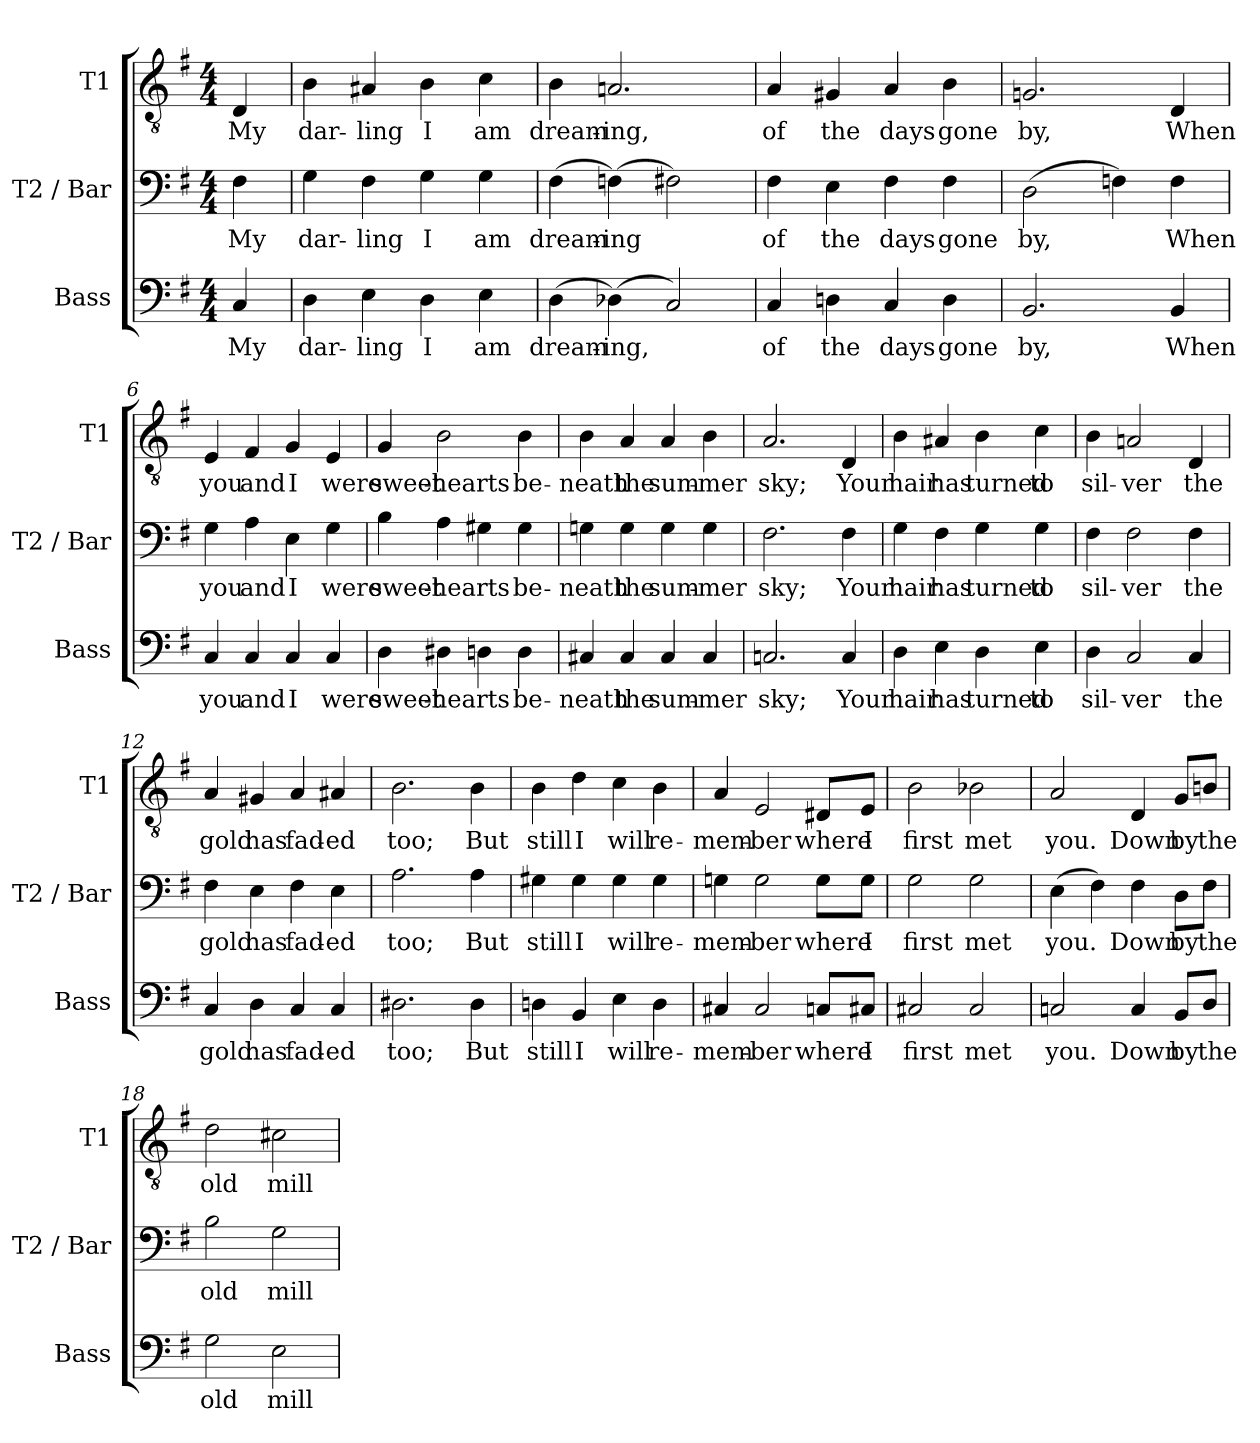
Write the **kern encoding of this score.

**kern	**text	**kern	**text	**kern	**text
*part3	*part3	*part2	*part2	*part1	*part1
*staff3	*staff3	*staff2	*staff2	*staff1	*staff1
*I"Bass	*	*I"T2 / Bar	*	*I"T1	*
*I'Bass	*	*I'T2 / Bar	*	*I'T1	*
*stria5	*	*stria5	*	*stria5	*
*clefF4	*	*clefF4	*	*clefGv2	*
*k[f#]	*	*k[f#]	*	*k[f#]	*
*G:	*	*G:	*	*G:	*
*M4/4	*	*M4/4	*	*M4/4	*
*MM100	*	*MM100	*	*MM100	*
=1	=1	=1	=1	=1	=1
4C	My	4F#	My	4D	My
=2	=2	=2	=2	=2	=2
4D	dar-	4G	dar-	4B	dar-
4E	-ling	4F#	-ling	4A#X	-ling
4D	I	4G	I	4B	I
4E	am	4G	am	4c	am
=3	=3	=3	=3	=3	=3
(<4D	dream-	(<4F#	dream-	4B	dream-
(<4D-X)	-ing,	(<4Fn)	-ing	2.An	-ing,
2C)	.	2F#X)	.	.	.
=4	=4	=4	=4	=4	=4
4C	of	4F#	of	4A	of
4Dn	the	4E	the	4G#X	the
4C	days	4F#	days	4A	days
4D	gone	4F#	gone	4B	gone
=5	=5	=5	=5	=5	=5
2.BB	by,	(<2D	by,	2.Gn	by,
.	.	4Fn)	.	.	.
4BB	When	4F	When	4D	When
=6	=6	=6	=6	=6	=6
4C	you	4G	you	4E	you
4C	and	4A	and	4F#	and
4C	I	4E	I	4G	I
4C	were	4G	were	4E	were
=7	=7	=7	=7	=7	=7
4D	sweet-	4B	sweet-	4G	sweet-
4D#X	-hearts	4A	-hearts	2B	-hearts
4Dn	.	4G#X	.	.	.
4D	be-	4G#	be-	4B	be-
=8	=8	=8	=8	=8	=8
4C#X	-neath	4Gn	-neath	4B	-neath
4C#	the	4G	the	4A	the
4C#	sum-	4G	sum-	4A	sum-
4C#	-mer	4G	-mer	4B	-mer
=9	=9	=9	=9	=9	=9
2.Cn	sky;	2.F#	sky;	2.A	sky;
4C	Your	4F#	Your	4D	Your
=10	=10	=10	=10	=10	=10
4D	hair	4G	hair	4B	hair
4E	has	4F#	has	4A#X	has
4D	turned	4G	turned	4B	turned
4E	to	4G	to	4c	to
=11	=11	=11	=11	=11	=11
4D	sil-	4F#	sil-	4B	sil-
2C	-ver	2F#	-ver	2An	-ver
4C	the	4F#	the	4D	the
=12	=12	=12	=12	=12	=12
4C	gold	4F#	gold	4A	gold
4D	has	4E	has	4G#X	has
4C	fad-	4F#	fad-	4A	fad-
4C	-ed	4E	-ed	4A#X	-ed
=13	=13	=13	=13	=13	=13
2.D#X	too;	2.A	too;	2.B	too;
4D#	But	4A	But	4B	But
=14	=14	=14	=14	=14	=14
4Dn	still	4G#X	still	4B	still
4BB	I	4G#	I	4d	I
4E	will	4G#	will	4c	will
4D	re-	4G#	re-	4B	re-
=15	=15	=15	=15	=15	=15
4C#X	-mem-	4Gn	-mem-	4A	-mem-
2C#	-ber	2G	-ber	2E	-ber
8CnL	where	8GL	where	8D#XL	where
8C#XJ	I	8GJ	I	8EJ	I
=16	=16	=16	=16	=16	=16
2C#X	first	2G	first	2B	first
2C#	met	2G	met	2B-X	met
=17	=17	=17	=17	=17	=17
2Cn	you.	(<4E	you.	2A	you.
.	.	4F#)	.	.	.
4C	Down	4F#	Down	4D	Down
8BBL	by	8DL	by	8GL	by
8DJ	the	8F#J	the	8BnJ	the
=18	=18	=18	=18	=18	=18
2G	old	2B	old	2d	old
2E	mill	2G	mill	2c#X	mill
=	=	=	=	=	=
*-	*-	*-	*-	*-	*-
